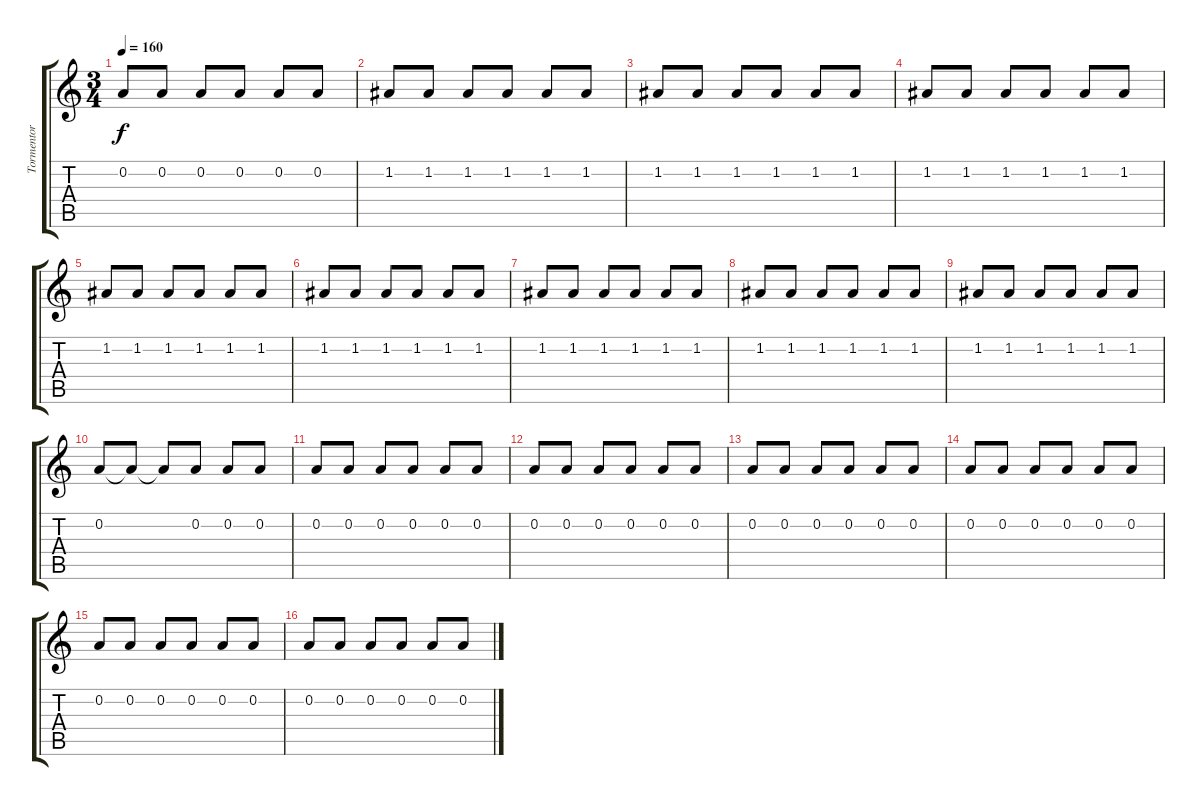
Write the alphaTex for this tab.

\track ("Tormentor" "Tormentor") {instrument distortionguitar}
\staff {score tabs}
\tuning (D4 A3 F3 C3 G2 D2) {hide}
\ts (3 4)
\tempo 160
\clef g2
\ks c
0.2.8{dy f} 0.2.8 0.2.8 0.2.8 0.2.8 0.2.8 |
1.2.8 1.2.8 1.2.8 1.2.8 1.2.8 1.2.8 |
1.2.8 1.2.8 1.2.8 1.2.8 1.2.8 1.2.8 |
1.2.8 1.2.8 1.2.8 1.2.8 1.2.8 1.2.8 |
1.2.8 1.2.8 1.2.8 1.2.8 1.2.8 1.2.8 |
1.2.8 1.2.8 1.2.8 1.2.8 1.2.8 1.2.8 |
1.2.8 1.2.8 1.2.8 1.2.8 1.2.8 1.2.8 |
1.2.8 1.2.8 1.2.8 1.2.8 1.2.8 1.2.8 |
1.2.8 1.2.8 1.2.8 1.2.8 1.2.8 1.2.8 |
0.2.8 0.2{t}.8 0.2{t}.8 0.2.8 0.2.8 0.2.8 |
0.2.8 0.2.8 0.2.8 0.2.8 0.2.8 0.2.8 |
0.2.8 0.2.8 0.2.8 0.2.8 0.2.8 0.2.8 |
0.2.8 0.2.8 0.2.8 0.2.8 0.2.8 0.2.8 |
0.2.8 0.2.8 0.2.8 0.2.8 0.2.8 0.2.8 |
0.2.8 0.2.8 0.2.8 0.2.8 0.2.8 0.2.8 |
0.2.8 0.2.8 0.2.8 0.2.8 0.2.8 0.2.8
